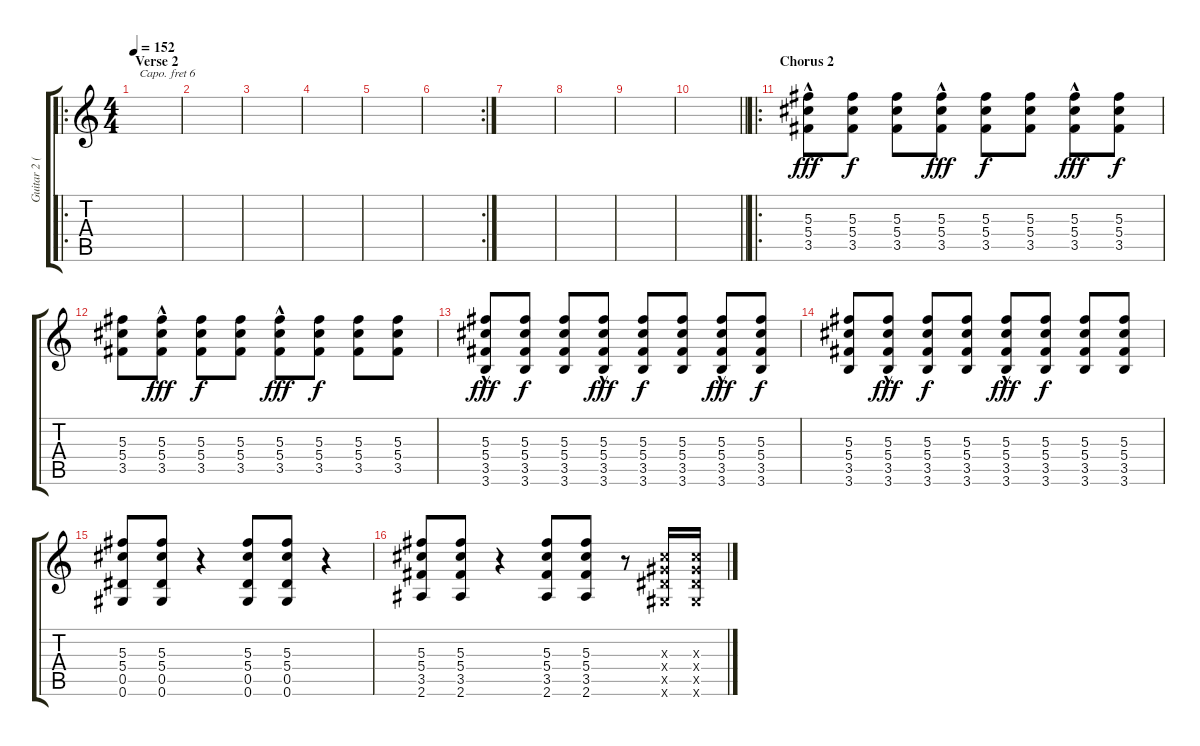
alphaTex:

\track ("Guitar 2 (dist)" "Guitar 2 (") {instrument distortionguitar}
\staff {score tabs}
\capo 6
\tuning (E4 B3 G3 D3 A2 D2) {hide}
\ro
\ts (4 4)
\section ("" "Verse 2")
\tempo 152
\clef g2
\ks c
|
|
|
|
|
\rc 2
|
|
|
|
\barLineRight lightlight
|
\ro
\section ("" "Chorus 2")
(5.3{hac} 5.4{hac} 3.5{hac}).8{dy fff} (5.3 5.4 3.5).8{dy f} (5.3 5.4 3.5).8 (5.3{hac} 5.4{hac} 3.5{hac}).8{dy fff} (5.3 5.4 3.5).8{dy f} (5.3 5.4 3.5).8 (5.3{hac} 5.4{hac} 3.5{hac}).8{dy fff} (5.3 5.4 3.5).8{dy f} |
(5.3 5.4 3.5).8 (5.3{hac} 5.4{hac} 3.5{hac}).8{dy fff} (5.3 5.4 3.5).8{dy f} (5.3 5.4 3.5).8 (5.3{hac} 5.4{hac} 3.5{hac}).8{dy fff} (5.3 5.4 3.5).8{dy f} (5.3 5.4 3.5).8 (5.3 5.4 3.5).8 |
(5.3{hac} 5.4{hac} 3.5{hac} 3.6{hac}).8{dy fff} (5.3 5.4 3.5 3.6).8{dy f} (5.3 5.4 3.5 3.6).8 (5.3{hac} 5.4{hac} 3.5{hac} 3.6{hac}).8{dy fff} (5.3 5.4 3.5 3.6).8{dy f} (5.3 5.4 3.5 3.6).8 (5.3{hac} 5.4{hac} 3.5{hac} 3.6{hac}).8{dy fff} (5.3 5.4 3.5 3.6).8{dy f} |
(5.3 5.4 3.5 3.6).8 (5.3{hac} 5.4{hac} 3.5{hac} 3.6{hac}).8{dy fff} (5.3 5.4 3.5 3.6).8{dy f} (5.3 5.4 3.5 3.6).8 (5.3{hac} 5.4{hac} 3.5{hac} 3.6{hac}).8{dy fff} (5.3 5.4 3.5 3.6).8{dy f} (5.3 5.4 3.5 3.6).8 (5.3 5.4 3.5 3.6).8 |
(5.3 5.4 0.5 0.6).8 (5.3 5.4 0.5 0.6).8 r.4 (5.3 5.4 0.5 0.6).8 (5.3 5.4 0.5 0.6).8 r.4 |
(5.3 5.4 3.5 2.6).8 (5.3 5.4 3.5 2.6).8 r.4 (5.3 5.4 3.5 2.6).8 (5.3 5.4 3.5 2.6).8 r.8 (0.3{x} 0.4{x} 0.5{x} 0.6{x}).16 (0.3{x} 0.4{x} 0.5{x} 0.6{x}).16
